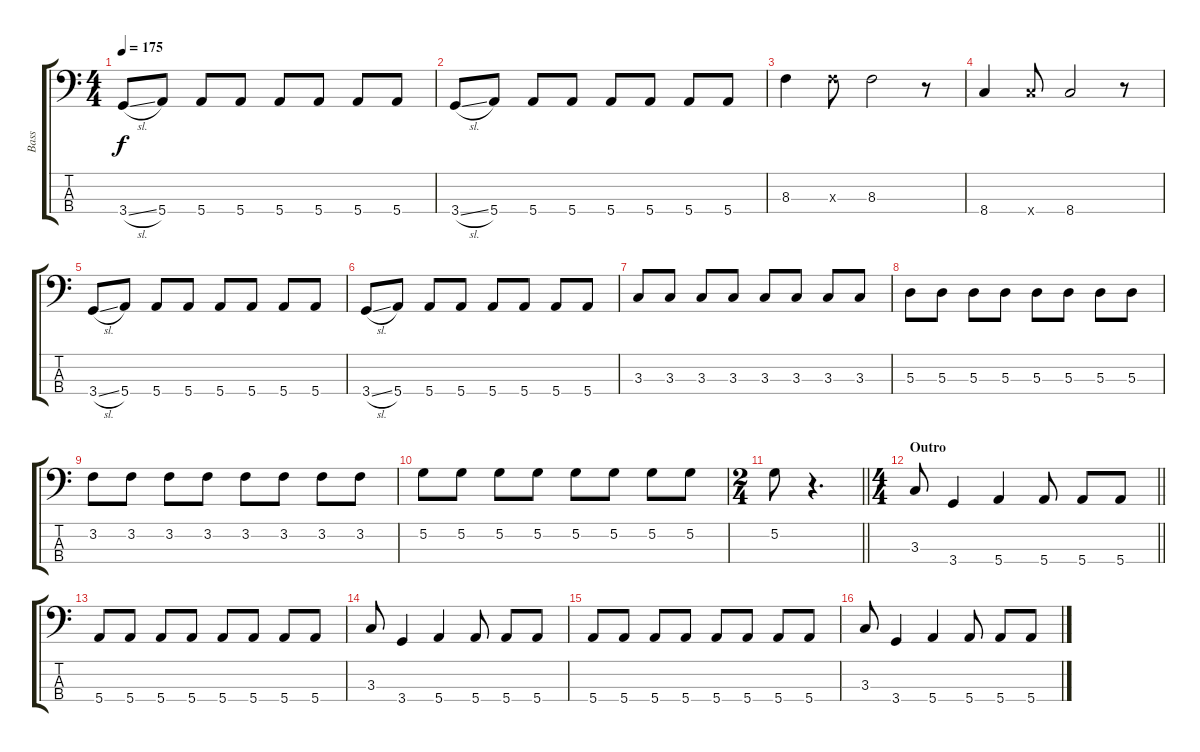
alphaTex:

\track ("Bass" "Bass") {instrument electricbassfinger}
\staff {score tabs}
\tuning (G2 D2 A1 E1) {hide}
\ts (4 4)
\tempo 175
\clef f4
\ks c
3.4{sl}.8{dy f} 5.4.8 5.4.8 5.4.8 5.4.8 5.4.8 5.4.8 5.4.8 |
3.4{sl}.8 5.4.8 5.4.8 5.4.8 5.4.8 5.4.8 5.4.8 5.4.8 |
8.3.4 8.3{x}.8 8.3.2 r.8 |
8.4.4 8.4{x}.8 8.4.2 r.8 |
3.4{sl}.8 5.4.8 5.4.8 5.4.8 5.4.8 5.4.8 5.4.8 5.4.8 |
3.4{sl}.8 5.4.8 5.4.8 5.4.8 5.4.8 5.4.8 5.4.8 5.4.8 |
3.3.8 3.3.8 3.3.8 3.3.8 3.3.8 3.3.8 3.3.8 3.3.8 |
5.3.8 5.3.8 5.3.8 5.3.8 5.3.8 5.3.8 5.3.8 5.3.8 |
3.2.8 3.2.8 3.2.8 3.2.8 3.2.8 3.2.8 3.2.8 3.2.8 |
5.2.8 5.2.8 5.2.8 5.2.8 5.2.8 5.2.8 5.2.8 5.2.8 |
\ts (2 4)
\barLineRight lightlight
5.2.8 r.4{d} |
\ts (4 4)
\section ("" "Outro")
\barLineRight lightlight
3.3.8 3.4.4 5.4.4 5.4.8 5.4.8 5.4.8 |
5.4.8 5.4.8 5.4.8 5.4.8 5.4.8 5.4.8 5.4.8 5.4.8 |
3.3.8 3.4.4 5.4.4 5.4.8 5.4.8 5.4.8 |
5.4.8 5.4.8 5.4.8 5.4.8 5.4.8 5.4.8 5.4.8 5.4.8 |
3.3.8 3.4.4 5.4.4 5.4.8 5.4.8 5.4.8
